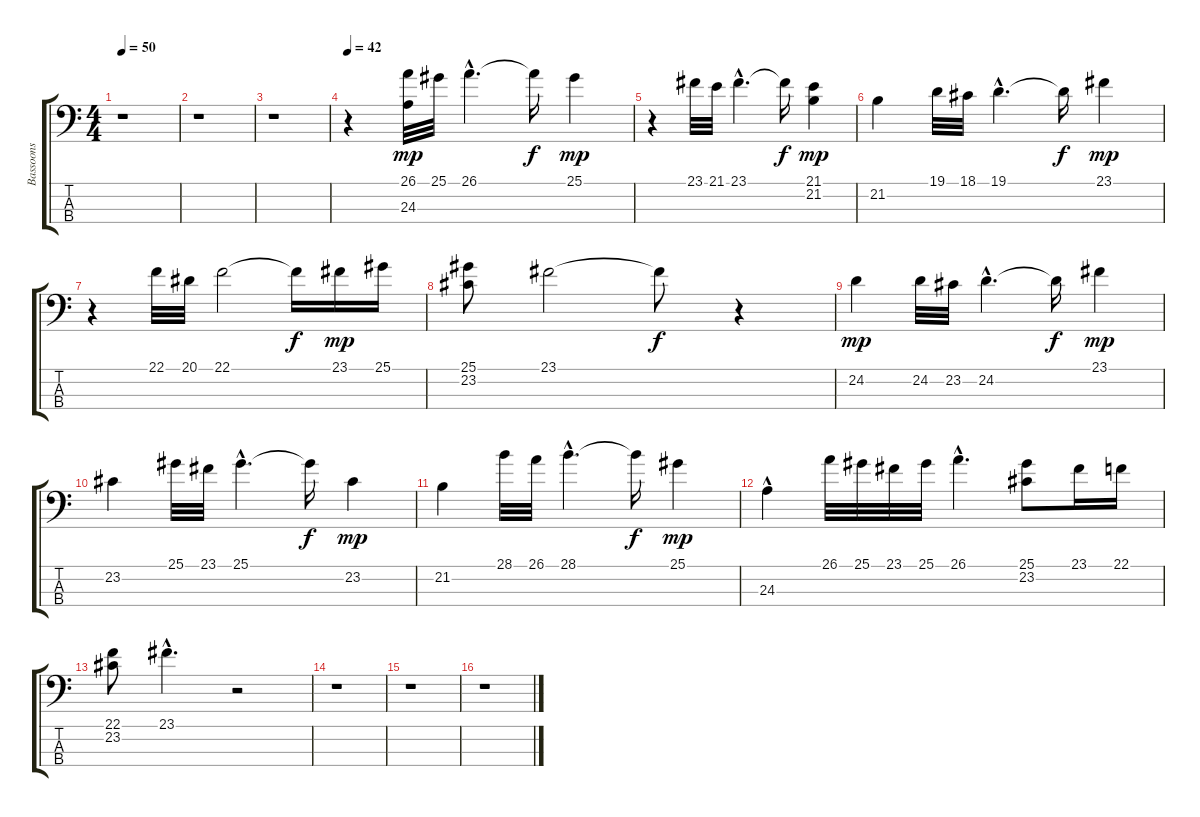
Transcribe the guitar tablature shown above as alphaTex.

\track ("Bassoons" "Bassoons") {instrument bassoon}
\staff {score tabs}
\tuning (G2 D2 A1 E1) {hide}
\ts (4 4)
\tempo 50
\clef f4
\ks c
r.1{dy mp} |
r.1 |
r.1 |
\tempo 42
r.4 (26.1 24.3).32 25.1.32 26.1{hac}.4{d} 26.1{t}.16{dy f} 25.1.4{dy mp} |
r.4 23.1.32 21.1.32 23.1{hac}.4{d} 23.1{t}.16{dy f} (21.1 21.2).4{dy mp} |
21.2.4 19.1.32 18.1.32 19.1{hac}.4{d} 19.1{t}.16{dy f} 23.1.4{dy mp} |
r.4 22.1.32 20.1.32 22.1.2 22.1{t}.16{dy f} 23.1.16{dy mp} 25.1.16 |
(25.1 23.2).8 23.1.2 23.1{t}.8{dy f} r.4 |
24.2.4{dy mp} 24.2.32 23.2.32 24.2{hac}.4{d} 24.2{t}.16{dy f} 23.1.4{dy mp} |
23.2.4 25.1.32 23.1.32 25.1{hac}.4{d} 25.1{t}.16{dy f} 23.2.4{dy mp} |
21.2.4 28.1.32 26.1.32 28.1{hac}.4{d} 28.1{t}.16{dy f} 25.1.4{dy mp} |
24.3{hac}.4 26.1.32 25.1.32 23.1.32 25.1.32 26.1{hac}.4{d} (25.1 23.2).8 23.1.16 22.1.16 |
(22.1 23.2).8 23.1{hac}.4{d} r.2 |
r.1 |
r.1 |
r.1
